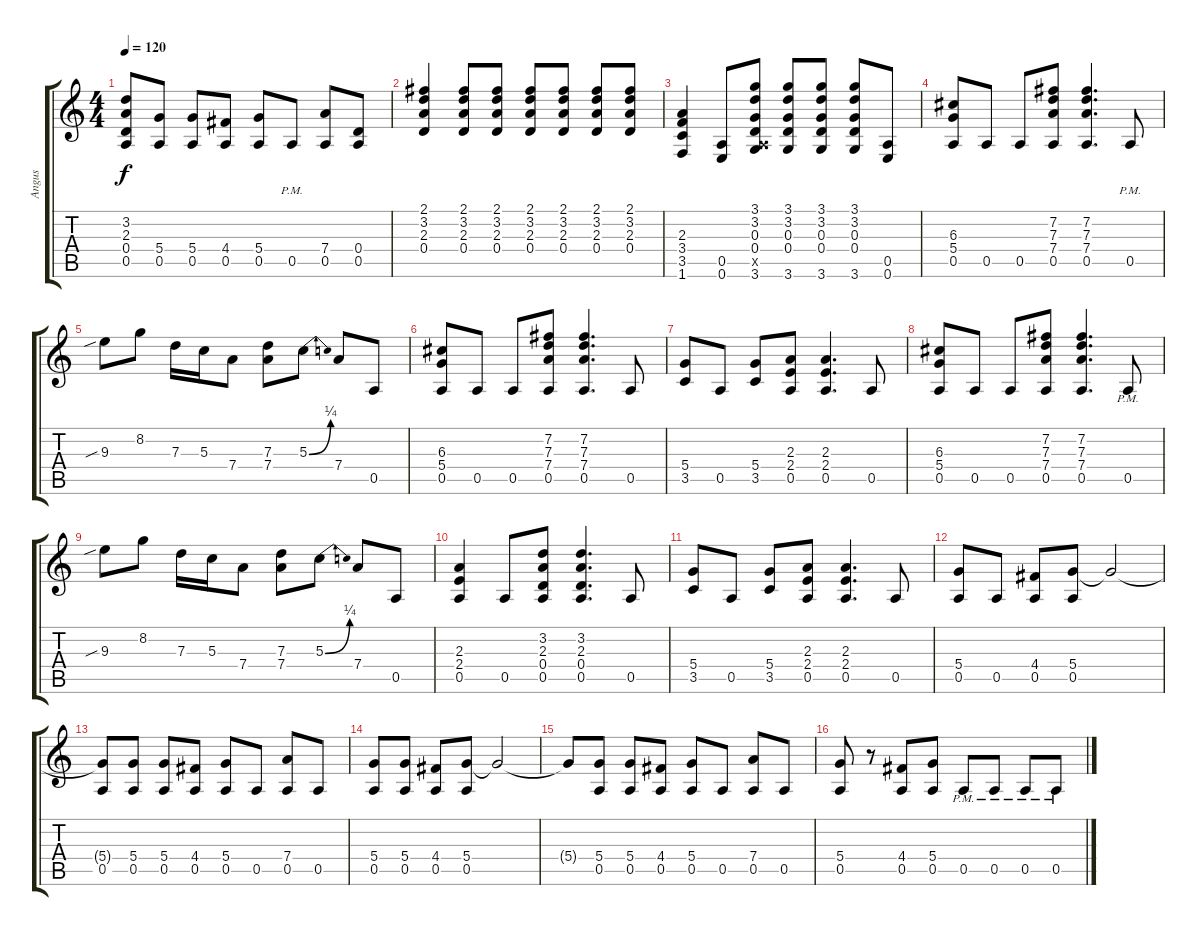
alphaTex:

\track ("Angus" "Angus") {instrument distortionguitar}
\staff {score tabs}
\tuning (E4 B3 G3 D3 A2 E2) {hide}
\ts (4 4)
\tempo 120
\clef g2
\ks c
(3.2 2.3 0.4 0.5).8{dy f} (5.4 0.5).8 (5.4 0.5).8 (4.4 0.5).8 (5.4 0.5).8 0.5{pm}.8 (7.4 0.5).8 (0.4 0.5).8 |
(2.1 3.2 2.3 0.4).4 (2.1 3.2 2.3 0.4).8 (2.1 3.2 2.3 0.4).8 (2.1 3.2 2.3 0.4).8 (2.1 3.2 2.3 0.4).8 (2.1 3.2 2.3 0.4).8 (2.1 3.2 2.3 0.4).8 |
(2.3 3.4 3.5 1.6).4 (0.5 0.6).8 (3.1 3.2 0.3 0.4 0.5{x} 3.6).8 (3.1 3.2 0.3 0.4 3.6).8 (3.1 3.2 0.3 0.4 3.6).8 (3.1 3.2 0.3 0.4 3.6).8 (0.5 0.6).8 |
(6.3 5.4 0.5).8 0.5.8 0.5.8 (7.2 7.3 7.4 0.5).8 (7.2 7.3 7.4 0.5).4{d} 0.5{pm}.8 |
9.3{sib}.8 8.2.8 7.3.16 5.3.16 7.4.8 (7.3 7.4).8 5.3{be (bend 0 0 60 1)}.8 7.4.8 0.5.8 |
(6.3 5.4 0.5).8 0.5.8 0.5.8 (7.2 7.3 7.4 0.5).8 (7.2 7.3 7.4 0.5).4{d} 0.5.8 |
(5.4 3.5).8 0.5.8 (5.4 3.5).8 (2.3 2.4 0.5).8 (2.3 2.4 0.5).4{d} 0.5.8 |
(6.3 5.4 0.5).8 0.5.8 0.5.8 (7.2 7.3 7.4 0.5).8 (7.2 7.3 7.4 0.5).4{d} 0.5{pm}.8 |
9.3{sib}.8 8.2.8 7.3.16 5.3.16 7.4.8 (7.3 7.4).8 5.3{be (bend 0 0 60 1)}.8 7.4.8 0.5.8 |
(2.3 2.4 0.5).4 0.5.8 (3.2 2.3 0.4 0.5).8 (3.2 2.3 0.4 0.5).4{d} 0.5.8 |
(5.4 3.5).8 0.5.8 (5.4 3.5).8 (2.3 2.4 0.5).8 (2.3 2.4 0.5).4{d} 0.5.8 |
(5.4 0.5).8 0.5.8 (4.4 0.5).8 (5.4 0.5).8 5.4{t}.2 |
(5.4{t} 0.5).8 (5.4 0.5).8 (5.4 0.5).8 (4.4 0.5).8 (5.4 0.5).8 0.5.8 (7.4 0.5).8 0.5.8 |
(5.4 0.5).8 (5.4 0.5).8 (4.4 0.5).8 (5.4 0.5).8 5.4{t}.2 |
5.4{t}.8 (5.4 0.5).8 (5.4 0.5).8 (4.4 0.5).8 (5.4 0.5).8 0.5.8 (7.4 0.5).8 0.5.8 |
(5.4 0.5).8 r.8 (4.4 0.5).8 (5.4 0.5).8 0.5{pm}.8 0.5{pm}.8 0.5{pm}.8 0.5{pm}.8
